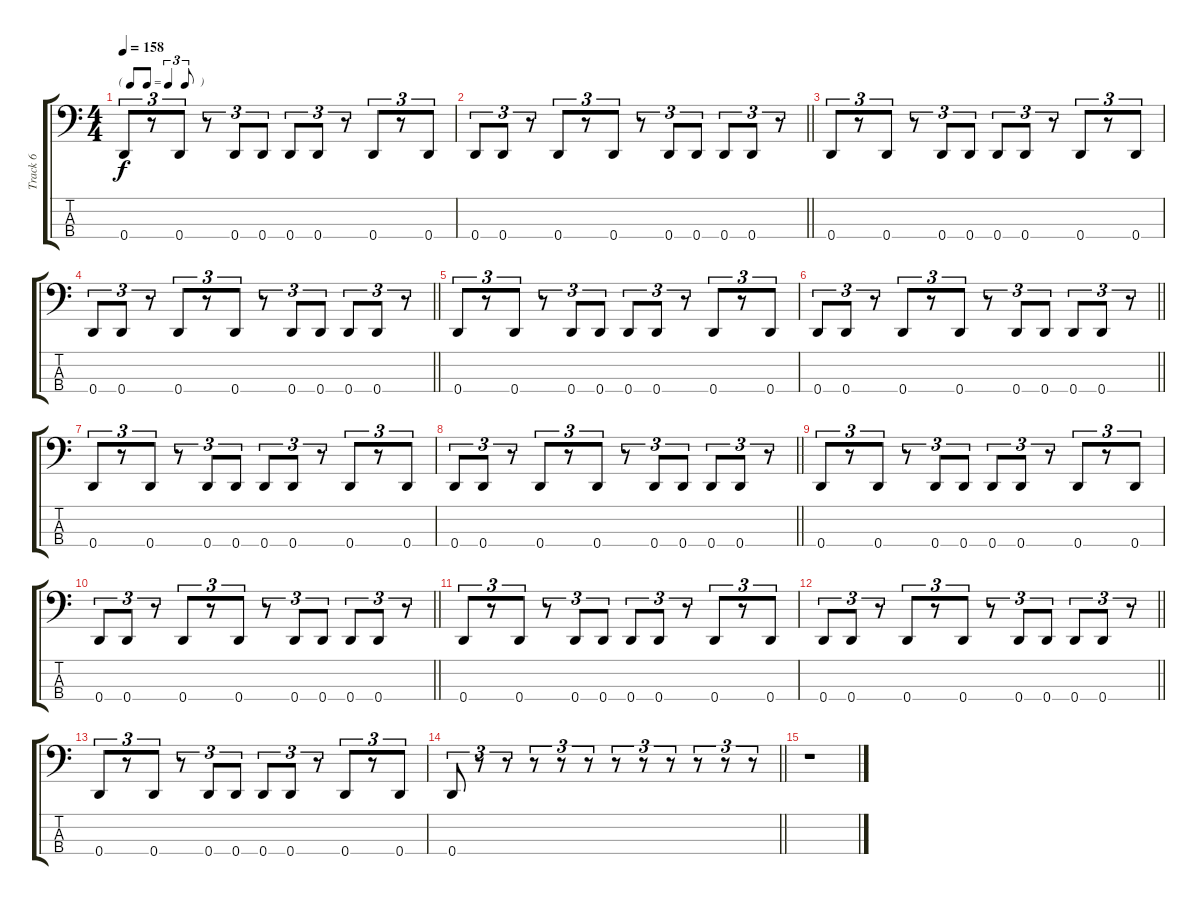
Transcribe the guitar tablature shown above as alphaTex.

\track ("Track 6" "Track 6") {instrument electricbassfinger}
\staff {score tabs}
\tuning (G2 D2 A1 D1) {hide}
\ts (4 4)
\tf triplet8th
\tempo 158
\clef f4
\ks c
0.4.8{tu (3 2) dy f} r.8{tu (3 2)} 0.4.8{tu (3 2)} r.8{tu (3 2)} 0.4.8{tu (3 2)} 0.4.8{tu (3 2)} 0.4.8{tu (3 2)} 0.4.8{tu (3 2)} r.8{tu (3 2)} 0.4.8{tu (3 2)} r.8{tu (3 2)} 0.4.8{tu (3 2)} |
\barLineRight lightlight
0.4.8{tu (3 2)} 0.4.8{tu (3 2)} r.8{tu (3 2)} 0.4.8{tu (3 2)} r.8{tu (3 2)} 0.4.8{tu (3 2)} r.8{tu (3 2)} 0.4.8{tu (3 2)} 0.4.8{tu (3 2)} 0.4.8{tu (3 2)} 0.4.8{tu (3 2)} r.8{tu (3 2)} |
0.4.8{tu (3 2)} r.8{tu (3 2)} 0.4.8{tu (3 2)} r.8{tu (3 2)} 0.4.8{tu (3 2)} 0.4.8{tu (3 2)} 0.4.8{tu (3 2)} 0.4.8{tu (3 2)} r.8{tu (3 2)} 0.4.8{tu (3 2)} r.8{tu (3 2)} 0.4.8{tu (3 2)} |
\barLineRight lightlight
0.4.8{tu (3 2)} 0.4.8{tu (3 2)} r.8{tu (3 2)} 0.4.8{tu (3 2)} r.8{tu (3 2)} 0.4.8{tu (3 2)} r.8{tu (3 2)} 0.4.8{tu (3 2)} 0.4.8{tu (3 2)} 0.4.8{tu (3 2)} 0.4.8{tu (3 2)} r.8{tu (3 2)} |
0.4.8{tu (3 2)} r.8{tu (3 2)} 0.4.8{tu (3 2)} r.8{tu (3 2)} 0.4.8{tu (3 2)} 0.4.8{tu (3 2)} 0.4.8{tu (3 2)} 0.4.8{tu (3 2)} r.8{tu (3 2)} 0.4.8{tu (3 2)} r.8{tu (3 2)} 0.4.8{tu (3 2)} |
\barLineRight lightlight
0.4.8{tu (3 2)} 0.4.8{tu (3 2)} r.8{tu (3 2)} 0.4.8{tu (3 2)} r.8{tu (3 2)} 0.4.8{tu (3 2)} r.8{tu (3 2)} 0.4.8{tu (3 2)} 0.4.8{tu (3 2)} 0.4.8{tu (3 2)} 0.4.8{tu (3 2)} r.8{tu (3 2)} |
0.4.8{tu (3 2)} r.8{tu (3 2)} 0.4.8{tu (3 2)} r.8{tu (3 2)} 0.4.8{tu (3 2)} 0.4.8{tu (3 2)} 0.4.8{tu (3 2)} 0.4.8{tu (3 2)} r.8{tu (3 2)} 0.4.8{tu (3 2)} r.8{tu (3 2)} 0.4.8{tu (3 2)} |
\barLineRight lightlight
0.4.8{tu (3 2)} 0.4.8{tu (3 2)} r.8{tu (3 2)} 0.4.8{tu (3 2)} r.8{tu (3 2)} 0.4.8{tu (3 2)} r.8{tu (3 2)} 0.4.8{tu (3 2)} 0.4.8{tu (3 2)} 0.4.8{tu (3 2)} 0.4.8{tu (3 2)} r.8{tu (3 2)} |
0.4.8{tu (3 2)} r.8{tu (3 2)} 0.4.8{tu (3 2)} r.8{tu (3 2)} 0.4.8{tu (3 2)} 0.4.8{tu (3 2)} 0.4.8{tu (3 2)} 0.4.8{tu (3 2)} r.8{tu (3 2)} 0.4.8{tu (3 2)} r.8{tu (3 2)} 0.4.8{tu (3 2)} |
\barLineRight lightlight
0.4.8{tu (3 2)} 0.4.8{tu (3 2)} r.8{tu (3 2)} 0.4.8{tu (3 2)} r.8{tu (3 2)} 0.4.8{tu (3 2)} r.8{tu (3 2)} 0.4.8{tu (3 2)} 0.4.8{tu (3 2)} 0.4.8{tu (3 2)} 0.4.8{tu (3 2)} r.8{tu (3 2)} |
0.4.8{tu (3 2)} r.8{tu (3 2)} 0.4.8{tu (3 2)} r.8{tu (3 2)} 0.4.8{tu (3 2)} 0.4.8{tu (3 2)} 0.4.8{tu (3 2)} 0.4.8{tu (3 2)} r.8{tu (3 2)} 0.4.8{tu (3 2)} r.8{tu (3 2)} 0.4.8{tu (3 2)} |
\barLineRight lightlight
0.4.8{tu (3 2)} 0.4.8{tu (3 2)} r.8{tu (3 2)} 0.4.8{tu (3 2)} r.8{tu (3 2)} 0.4.8{tu (3 2)} r.8{tu (3 2)} 0.4.8{tu (3 2)} 0.4.8{tu (3 2)} 0.4.8{tu (3 2)} 0.4.8{tu (3 2)} r.8{tu (3 2)} |
0.4.8{tu (3 2)} r.8{tu (3 2)} 0.4.8{tu (3 2)} r.8{tu (3 2)} 0.4.8{tu (3 2)} 0.4.8{tu (3 2)} 0.4.8{tu (3 2)} 0.4.8{tu (3 2)} r.8{tu (3 2)} 0.4.8{tu (3 2)} r.8{tu (3 2)} 0.4.8{tu (3 2)} |
\barLineRight lightlight
0.4.8{tu (3 2)} r.8{tu (3 2)} r.8{tu (3 2)} r.8{tu (3 2)} r.8{tu (3 2)} r.8{tu (3 2)} r.8{tu (3 2)} r.8{tu (3 2)} r.8{tu (3 2)} r.8{tu (3 2)} r.8{tu (3 2)} r.8{tu (3 2)} |
r.1
